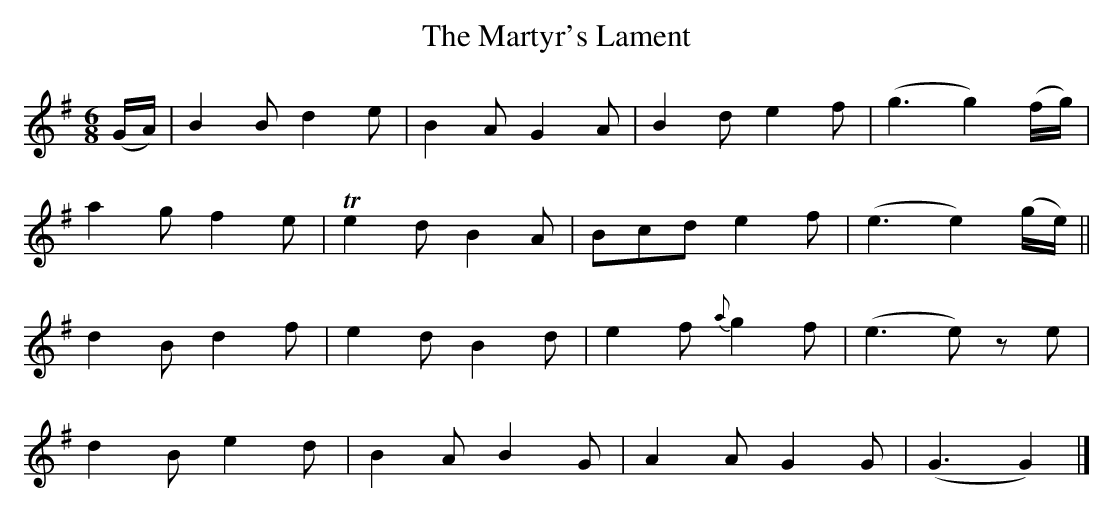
X:1
T: The Martyr's Lament
M: 6/8
L: 1/8
K: G
(G/A/) | B2 B d2 e |  B2 A G2 A | B2 d    e2 f | (g3 g2) (f/g/) |
         a2 g f2 e | Te2 d B2 A | Bcd     e2 f | (e3 e2) (g/e/) ||
         d2 B d2 f |  e2 d B2 d | e2 f {a}g2 f | (e3 e)  z  e   |
         d2 B e2 d |  B2 A B2 G | A2 A    G2 G | (G3 G2)        |]
